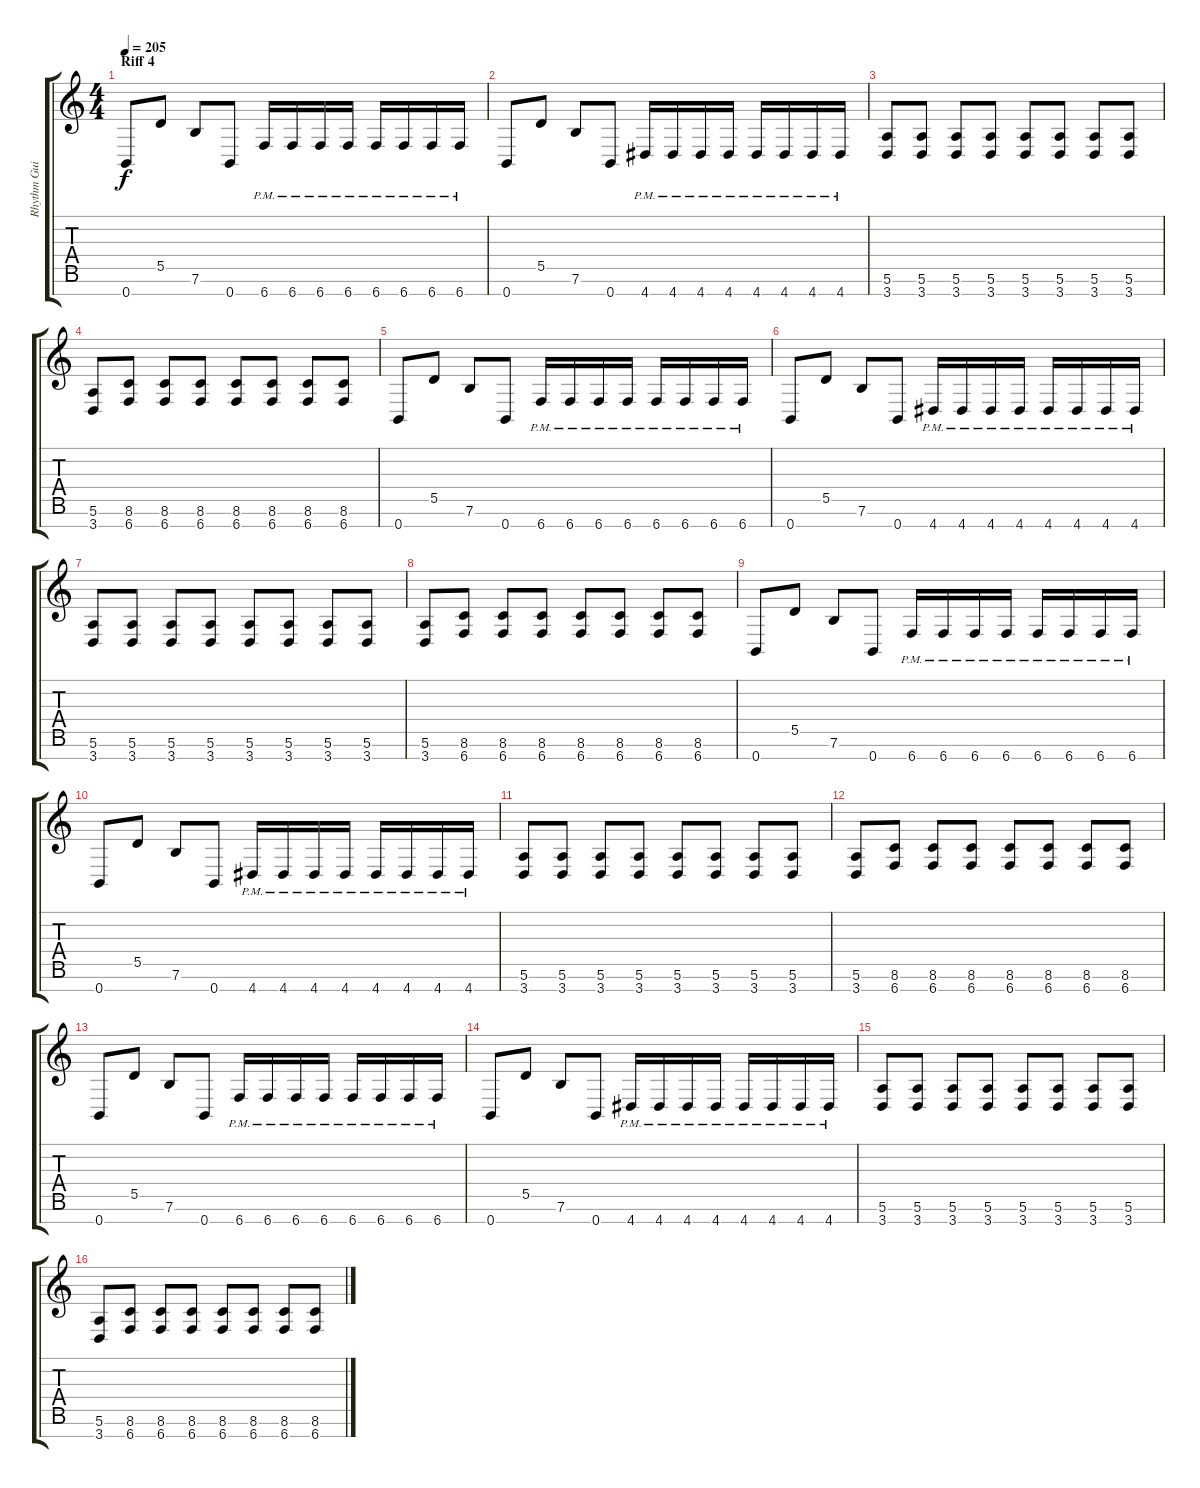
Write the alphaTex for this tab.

\track ("Rhythm Guitar L" "Rhythm Gui") {instrument overdrivenguitar}
\staff {score tabs}
\tuning (E4 B3 G3 D3 A2 E2 B1) {hide}
\ts (4 4)
\section ("" "Riff 4")
\tempo 205
\clef g2
\ks c
0.7.8{dy f} 5.5.8 7.6.8 0.7.8 6.7{pm}.16 6.7{pm}.16 6.7{pm}.16 6.7{pm}.16 6.7{pm}.16 6.7{pm}.16 6.7{pm}.16 6.7{pm}.16 |
0.7.8 5.5.8 7.6.8 0.7.8 4.7{pm}.16 4.7{pm}.16 4.7{pm}.16 4.7{pm}.16 4.7{pm}.16 4.7{pm}.16 4.7{pm}.16 4.7{pm}.16 |
(5.6 3.7).8 (5.6 3.7).8 (5.6 3.7).8 (5.6 3.7).8 (5.6 3.7).8 (5.6 3.7).8 (5.6 3.7).8 (5.6 3.7).8 |
(5.6 3.7).8 (8.6 6.7).8 (8.6 6.7).8 (8.6 6.7).8 (8.6 6.7).8 (8.6 6.7).8 (8.6 6.7).8 (8.6 6.7).8 |
0.7.8 5.5.8 7.6.8 0.7.8 6.7{pm}.16 6.7{pm}.16 6.7{pm}.16 6.7{pm}.16 6.7{pm}.16 6.7{pm}.16 6.7{pm}.16 6.7{pm}.16 |
0.7.8 5.5.8 7.6.8 0.7.8 4.7{pm}.16 4.7{pm}.16 4.7{pm}.16 4.7{pm}.16 4.7{pm}.16 4.7{pm}.16 4.7{pm}.16 4.7{pm}.16 |
(5.6 3.7).8 (5.6 3.7).8 (5.6 3.7).8 (5.6 3.7).8 (5.6 3.7).8 (5.6 3.7).8 (5.6 3.7).8 (5.6 3.7).8 |
(5.6 3.7).8 (8.6 6.7).8 (8.6 6.7).8 (8.6 6.7).8 (8.6 6.7).8 (8.6 6.7).8 (8.6 6.7).8 (8.6 6.7).8 |
0.7.8 5.5.8 7.6.8 0.7.8 6.7{pm}.16 6.7{pm}.16 6.7{pm}.16 6.7{pm}.16 6.7{pm}.16 6.7{pm}.16 6.7{pm}.16 6.7{pm}.16 |
0.7.8 5.5.8 7.6.8 0.7.8 4.7{pm}.16 4.7{pm}.16 4.7{pm}.16 4.7{pm}.16 4.7{pm}.16 4.7{pm}.16 4.7{pm}.16 4.7{pm}.16 |
(5.6 3.7).8 (5.6 3.7).8 (5.6 3.7).8 (5.6 3.7).8 (5.6 3.7).8 (5.6 3.7).8 (5.6 3.7).8 (5.6 3.7).8 |
(5.6 3.7).8 (8.6 6.7).8 (8.6 6.7).8 (8.6 6.7).8 (8.6 6.7).8 (8.6 6.7).8 (8.6 6.7).8 (8.6 6.7).8 |
0.7.8 5.5.8 7.6.8 0.7.8 6.7{pm}.16 6.7{pm}.16 6.7{pm}.16 6.7{pm}.16 6.7{pm}.16 6.7{pm}.16 6.7{pm}.16 6.7{pm}.16 |
0.7.8 5.5.8 7.6.8 0.7.8 4.7{pm}.16 4.7{pm}.16 4.7{pm}.16 4.7{pm}.16 4.7{pm}.16 4.7{pm}.16 4.7{pm}.16 4.7{pm}.16 |
(5.6 3.7).8 (5.6 3.7).8 (5.6 3.7).8 (5.6 3.7).8 (5.6 3.7).8 (5.6 3.7).8 (5.6 3.7).8 (5.6 3.7).8 |
(5.6 3.7).8 (8.6 6.7).8 (8.6 6.7).8 (8.6 6.7).8 (8.6 6.7).8 (8.6 6.7).8 (8.6 6.7).8 (8.6 6.7).8
